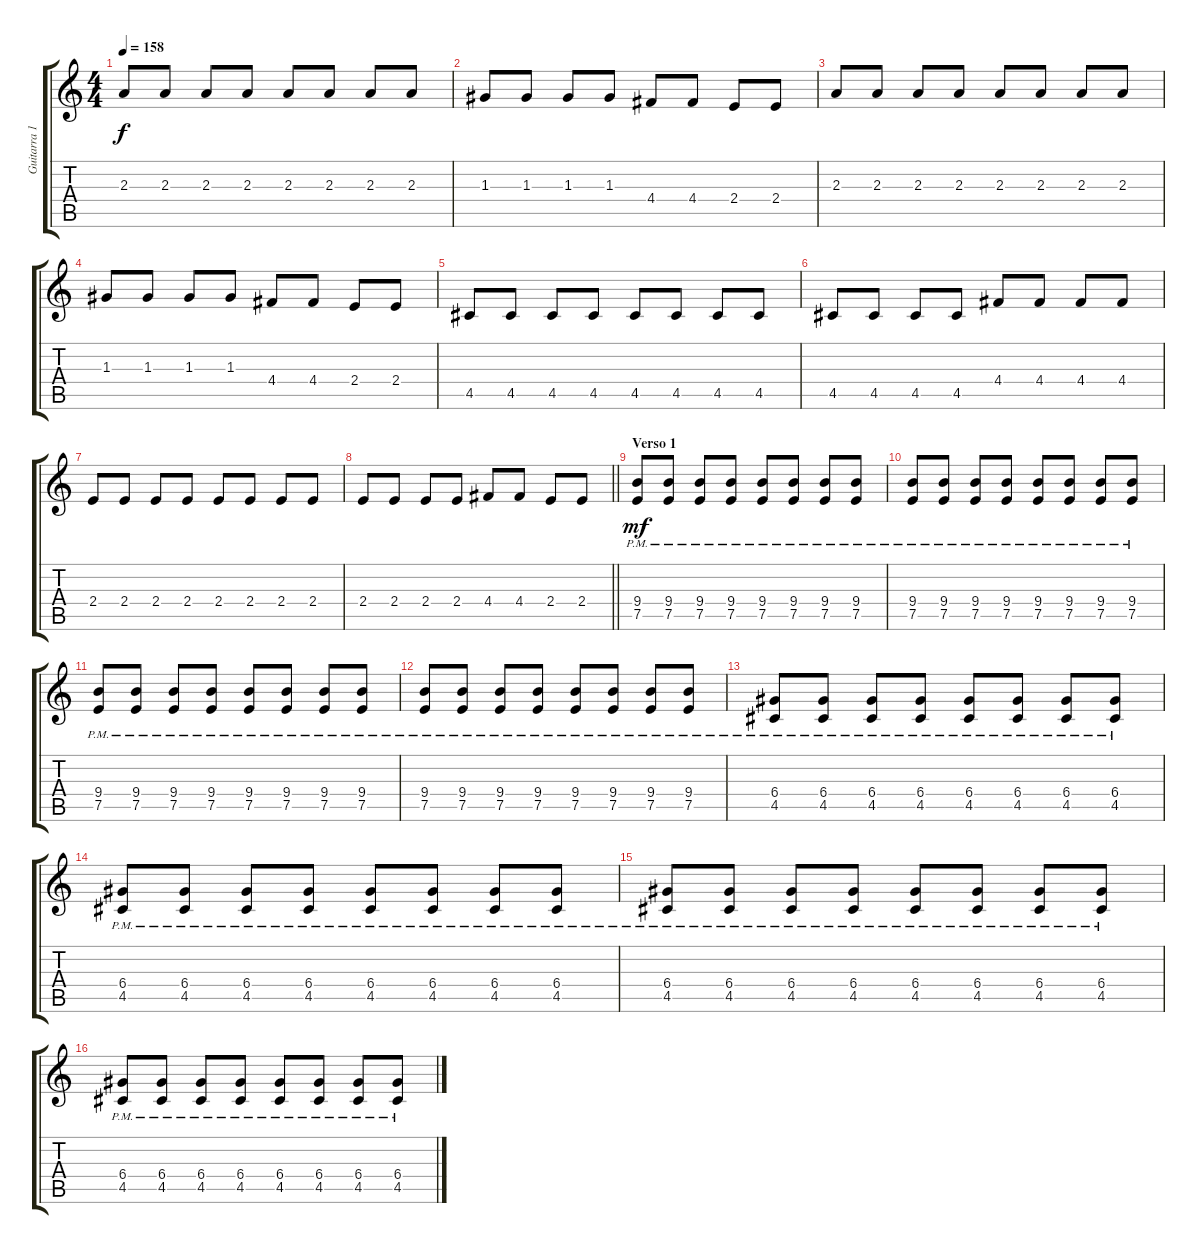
\track ("Guitarra 1" "Guitarra 1") {instrument overdrivenguitar}
\staff {score tabs}
\tuning (E4 B3 G3 D3 A2 E2) {hide}
\ts (4 4)
\tempo 158
\clef g2
\ks c
2.3.8{dy f} 2.3.8 2.3.8 2.3.8 2.3.8 2.3.8 2.3.8 2.3.8 |
1.3.8 1.3.8 1.3.8 1.3.8 4.4.8 4.4.8 2.4.8 2.4.8 |
2.3.8 2.3.8 2.3.8 2.3.8 2.3.8 2.3.8 2.3.8 2.3.8 |
1.3.8 1.3.8 1.3.8 1.3.8 4.4.8 4.4.8 2.4.8 2.4.8 |
4.5.8 4.5.8 4.5.8 4.5.8 4.5.8 4.5.8 4.5.8 4.5.8 |
4.5.8 4.5.8 4.5.8 4.5.8 4.4.8 4.4.8 4.4.8 4.4.8 |
2.4.8 2.4.8 2.4.8 2.4.8 2.4.8 2.4.8 2.4.8 2.4.8 |
\barLineRight lightlight
2.4.8 2.4.8 2.4.8 2.4.8 4.4.8 4.4.8 2.4.8 2.4.8 |
\section ("" "Verso 1")
(9.4{pm} 7.5{pm}).8{dy mf} (9.4{pm} 7.5{pm}).8 (9.4{pm} 7.5{pm}).8 (9.4{pm} 7.5{pm}).8 (9.4{pm} 7.5{pm}).8 (9.4{pm} 7.5{pm}).8 (9.4{pm} 7.5{pm}).8 (9.4{pm} 7.5{pm}).8 |
(9.4{pm} 7.5{pm}).8 (9.4{pm} 7.5{pm}).8 (9.4{pm} 7.5{pm}).8 (9.4{pm} 7.5{pm}).8 (9.4{pm} 7.5{pm}).8 (9.4{pm} 7.5{pm}).8 (9.4{pm} 7.5{pm}).8 (9.4{pm} 7.5{pm}).8 |
(9.4{pm} 7.5{pm}).8 (9.4{pm} 7.5{pm}).8 (9.4{pm} 7.5{pm}).8 (9.4{pm} 7.5{pm}).8 (9.4{pm} 7.5{pm}).8 (9.4{pm} 7.5{pm}).8 (9.4{pm} 7.5{pm}).8 (9.4{pm} 7.5{pm}).8 |
(9.4{pm} 7.5{pm}).8 (9.4{pm} 7.5{pm}).8 (9.4{pm} 7.5{pm}).8 (9.4{pm} 7.5{pm}).8 (9.4{pm} 7.5{pm}).8 (9.4{pm} 7.5{pm}).8 (9.4{pm} 7.5{pm}).8 (9.4{pm} 7.5{pm}).8 |
(6.4{pm} 4.5{pm}).8 (6.4{pm} 4.5{pm}).8 (6.4{pm} 4.5{pm}).8 (6.4{pm} 4.5{pm}).8 (6.4{pm} 4.5{pm}).8 (6.4{pm} 4.5{pm}).8 (6.4{pm} 4.5{pm}).8 (6.4{pm} 4.5{pm}).8 |
(6.4{pm} 4.5{pm}).8 (6.4{pm} 4.5{pm}).8 (6.4{pm} 4.5{pm}).8 (6.4{pm} 4.5{pm}).8 (6.4{pm} 4.5{pm}).8 (6.4{pm} 4.5{pm}).8 (6.4{pm} 4.5{pm}).8 (6.4{pm} 4.5{pm}).8 |
(6.4{pm} 4.5{pm}).8 (6.4{pm} 4.5{pm}).8 (6.4{pm} 4.5{pm}).8 (6.4{pm} 4.5{pm}).8 (6.4{pm} 4.5{pm}).8 (6.4{pm} 4.5{pm}).8 (6.4{pm} 4.5{pm}).8 (6.4{pm} 4.5{pm}).8 |
(6.4{pm} 4.5{pm}).8 (6.4{pm} 4.5{pm}).8 (6.4{pm} 4.5{pm}).8 (6.4{pm} 4.5{pm}).8 (6.4{pm} 4.5{pm}).8 (6.4{pm} 4.5{pm}).8 (6.4{pm} 4.5{pm}).8 (6.4{pm} 4.5{pm}).8
